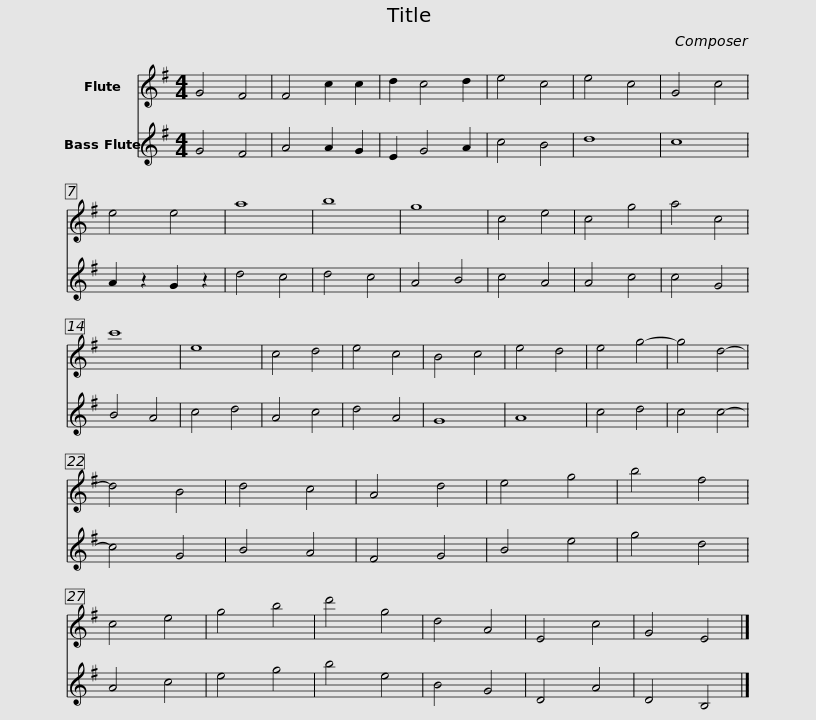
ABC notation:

X:1
%%score 1 2
L:1/8
M:4/4
I:linebreak $
K:G
V:1 treble
V:2 treble transpose=-12
V:1
 G4 F4 | F4 c2 c2 | d2 c4 d2 | e4 c4 |$ e4 c4 | %5
 G4 c4 | e4 e4 | a8 |$ b8 | g8 | %10
 c4 e4 | c4 g4 |$ a4 c4 | c'8 | e8 | %15
 c4 d4 |$ e4 c4 | B4 c4 | e4 d4 | e4 g4- |$ %20
 g4 d4- | d4 B4 | d4 c4 | A4 d4 |$ e4 g4 | %25
 b4 f4 | c4 e4 | g4 b4 |$ d'4 g4 | d4 A4 | %30
 E4 c4 | G4 E4 |] %32
V:2
 G4 F4 | A4 A2 G2 | E2 G4 A2 | c4 B4 |$ d8 | %5
 c8 | A2 z2 G2 z2 | d4 c4 |$ d4 c4 | A4 B4 | %10
 c4 A4 | A4 c4 |$ c4 G4 | B4 A4 | c4 d4 | %15
 A4 c4 |$ d4 A4 | G8 | A8 | c4 d4 |$ %20
 c4 c4- | c4 G4 | B4 A4 | F4 G4 |$ B4 e4 | %25
 g4 d4 | A4 c4 | e4 g4 |$ b4 e4 | B4 G4 | %30
 D4 A4 | D4 B,4 |] %32
